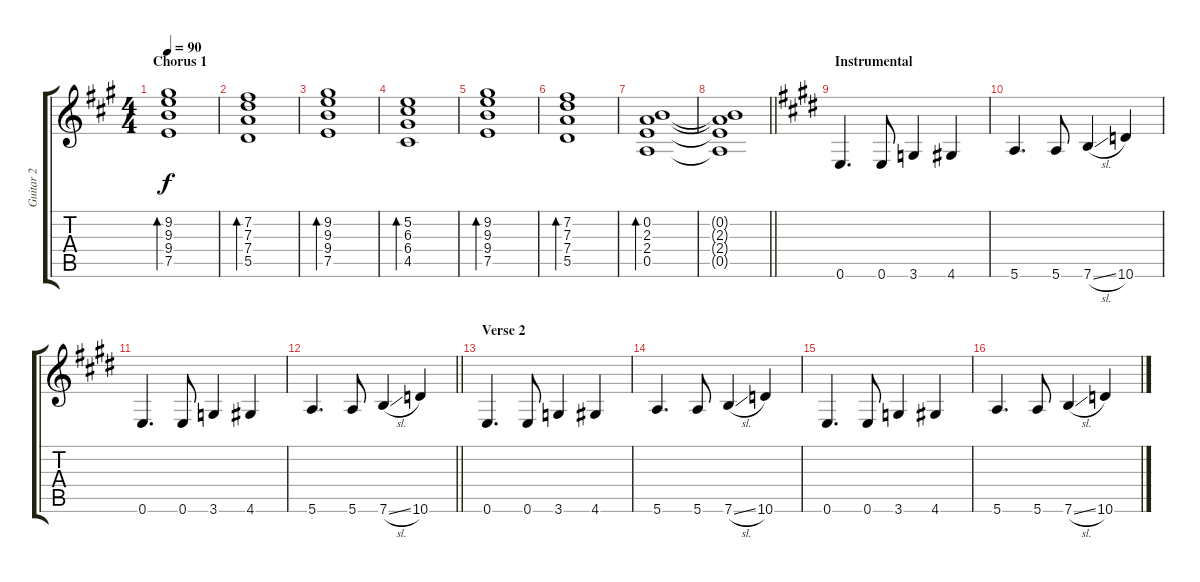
\track ("Guitar 2" "Guitar 2") {instrument acousticguitarsteel}
\staff {score tabs}
\tuning (E4 B3 G3 D3 A2 E2) {hide}
\ts (4 4)
\section ("" "Chorus 1")
\tempo 90
\clef g2
\ks a
(9.2 9.3 9.4 7.5).1{bd 480 dy f} |
(7.2 7.3 7.4 5.5).1{bd 480} |
(9.2 9.3 9.4 7.5).1{bd 480} |
(5.2 6.3 6.4 4.5).1{bd 480} |
(9.2 9.3 9.4 7.5).1{bd 480} |
(7.2 7.3 7.4 5.5).1{bd 480} |
(0.2 2.3 2.4 0.5).1{bd 480} |
\barLineRight lightlight
(0.2{t} 2.3{t} 2.4{t} 0.5{t}).1 |
\section ("" "Instrumental")
\ks e
0.6.4{d} 0.6.8 3.6.4 4.6.4 |
5.6.4{d} 5.6.8 7.6{sl}.4 10.6.4 |
0.6.4{d} 0.6.8 3.6.4 4.6.4 |
\barLineRight lightlight
5.6.4{d} 5.6.8 7.6{sl}.4 10.6.4 |
\section ("" "Verse 2")
0.6.4{d} 0.6.8 3.6.4 4.6.4 |
5.6.4{d} 5.6.8 7.6{sl}.4 10.6.4 |
0.6.4{d} 0.6.8 3.6.4 4.6.4 |
5.6.4{d} 5.6.8 7.6{sl}.4 10.6.4
